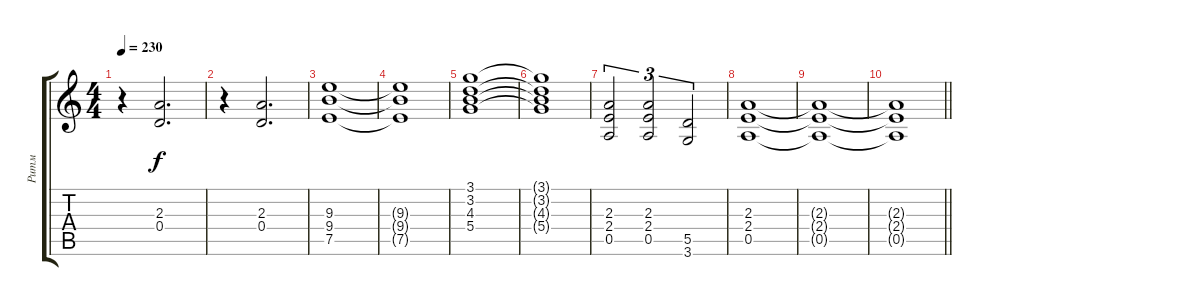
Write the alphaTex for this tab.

\track ("Ритм" "Ритм") {instrument distortionguitar}
\staff {score tabs}
\tuning (E4 B3 G3 D3 A2 E2) {hide}
\ts (4 4)
\tempo 230
\clef g2
\ks c
r.4{dy f} (2.3 0.4).2{d} |
r.4 (2.3 0.4).2{d} |
(9.3 9.4 7.5).1 |
(9.3{t} 9.4{t} 7.5{t}).1 |
(3.1 3.2 4.3 5.4).1 |
(3.1{t} 3.2{t} 4.3{t} 5.4{t}).1 |
(2.3 2.4 0.5).2{tu (3 2)} (2.3 2.4 0.5).2{tu (3 2)} (5.5 3.6).2{tu (3 2)} |
(2.3 2.4 0.5).1 |
(2.3{t} 2.4{t} 0.5{t}).1 |
\barLineRight lightlight
(2.3{t} 2.4{t} 0.5{t}).1
